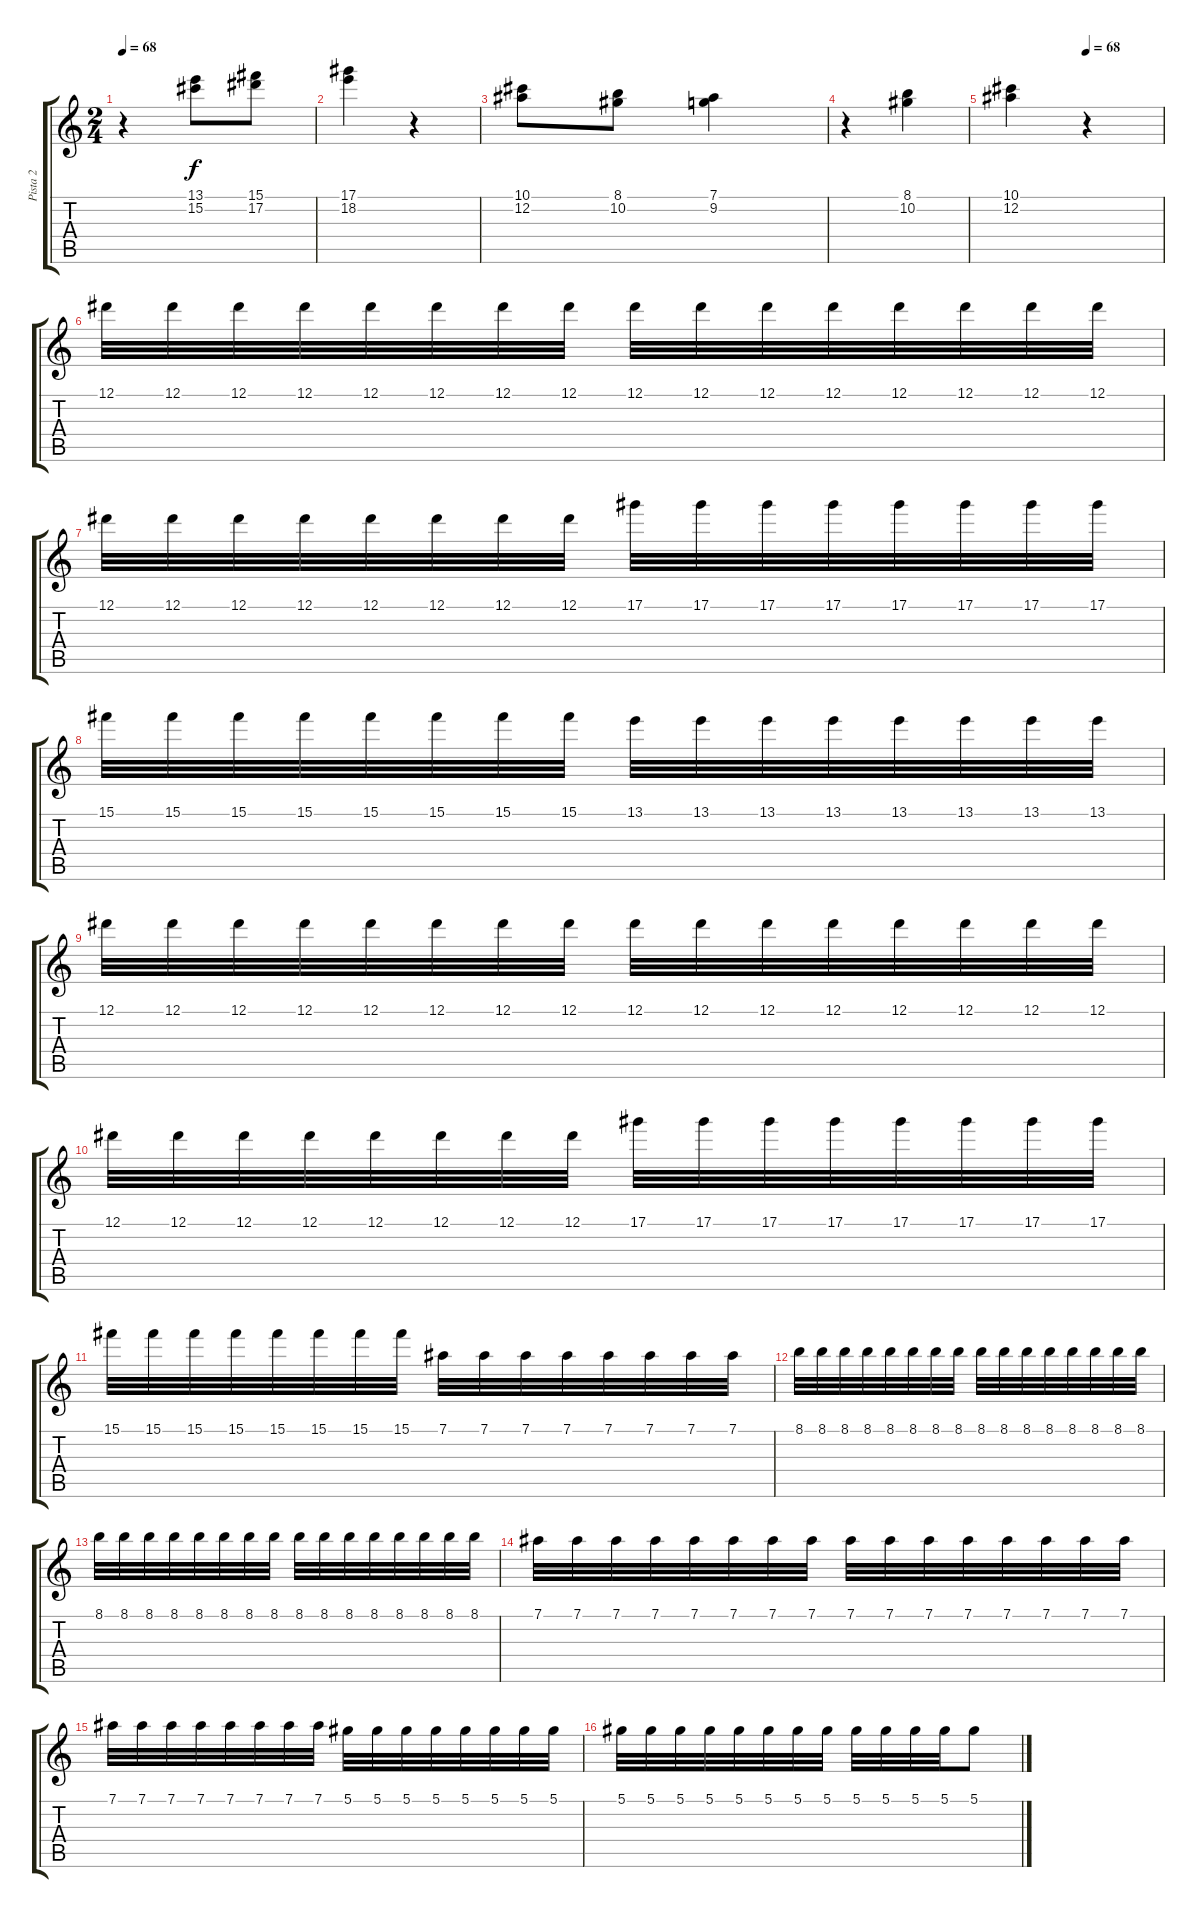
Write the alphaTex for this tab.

\track ("Pista 2" "Pista 2") {instrument acousticguitarnylon}
\staff {score tabs}
\tuning (Eb4 Bb3 Gb3 Db3 Ab2 Eb2) {hide}
\ts (2 4)
\tempo 68
\clef g2
\ks c
r.4{dy f} (13.1 15.2).8 (15.1 17.2).8 |
(17.1 18.2).4 r.4 |
(10.1 12.2).8 (8.1 10.2).8 (7.1 9.2).4 |
r.4 (8.1 10.2).4 |
\tempo (68 0.5)
(10.1 12.2).4 r.4 |
12.1.32 12.1.32 12.1.32 12.1.32 12.1.32 12.1.32 12.1.32 12.1.32 12.1.32 12.1.32 12.1.32 12.1.32 12.1.32 12.1.32 12.1.32 12.1.32 |
12.1.32 12.1.32 12.1.32 12.1.32 12.1.32 12.1.32 12.1.32 12.1.32 17.1.32 17.1.32 17.1.32 17.1.32 17.1.32 17.1.32 17.1.32 17.1.32 |
15.1.32 15.1.32 15.1.32 15.1.32 15.1.32 15.1.32 15.1.32 15.1.32 13.1.32 13.1.32 13.1.32 13.1.32 13.1.32 13.1.32 13.1.32 13.1.32 |
12.1.32 12.1.32 12.1.32 12.1.32 12.1.32 12.1.32 12.1.32 12.1.32 12.1.32 12.1.32 12.1.32 12.1.32 12.1.32 12.1.32 12.1.32 12.1.32 |
12.1.32 12.1.32 12.1.32 12.1.32 12.1.32 12.1.32 12.1.32 12.1.32 17.1.32 17.1.32 17.1.32 17.1.32 17.1.32 17.1.32 17.1.32 17.1.32 |
15.1.32 15.1.32 15.1.32 15.1.32 15.1.32 15.1.32 15.1.32 15.1.32 7.1.32 7.1.32 7.1.32 7.1.32 7.1.32 7.1.32 7.1.32 7.1.32 |
8.1.32 8.1.32 8.1.32 8.1.32 8.1.32 8.1.32 8.1.32 8.1.32 8.1.32 8.1.32 8.1.32 8.1.32 8.1.32 8.1.32 8.1.32 8.1.32 |
8.1.32 8.1.32 8.1.32 8.1.32 8.1.32 8.1.32 8.1.32 8.1.32 8.1.32 8.1.32 8.1.32 8.1.32 8.1.32 8.1.32 8.1.32 8.1.32 |
7.1.32 7.1.32 7.1.32 7.1.32 7.1.32 7.1.32 7.1.32 7.1.32 7.1.32 7.1.32 7.1.32 7.1.32 7.1.32 7.1.32 7.1.32 7.1.32 |
7.1.32 7.1.32 7.1.32 7.1.32 7.1.32 7.1.32 7.1.32 7.1.32 5.1.32 5.1.32 5.1.32 5.1.32 5.1.32 5.1.32 5.1.32 5.1.32 |
5.1.32 5.1.32 5.1.32 5.1.32 5.1.32 5.1.32 5.1.32 5.1.32 5.1.32 5.1.32 5.1.32 5.1.32 5.1.8
